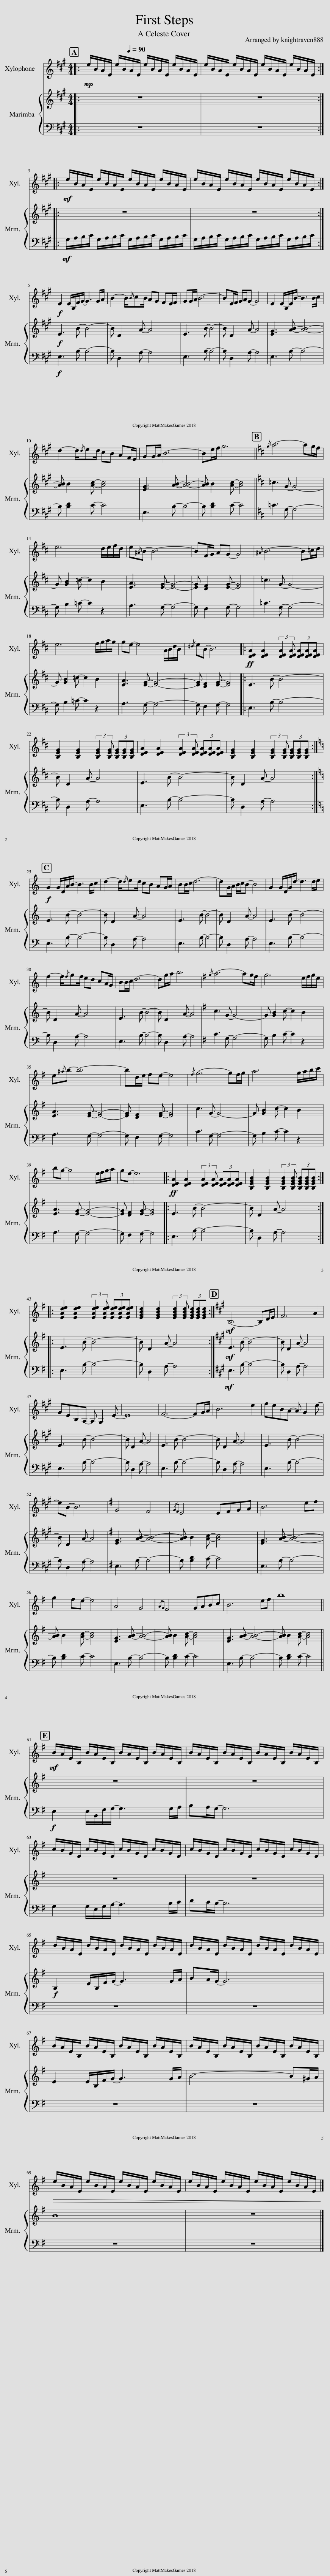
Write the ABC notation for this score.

X:1
%%score 1 { 2 | 3 }
L:1/8
Q:1/4=90
M:4/4
I:linebreak $
K:A
V:1 treble transpose=12
V:2 treble
V:3 bass
V:1
|:!mp! e/B/A/E/ e/B/A/E/ e/B/A/E/ e/B/A/E/ | e/B/A/E/ e/B/A/E/ e/B/A/E/ e/B/A/E/ ::$!mf! e/B/A/E/ e/B/A/E/ e/B/A/E/ e/B/A/E/ | e/B/A/E/ e/B/A/E/ e/B/A/E/ e/B/A/E/ :|$!f! E2 E/B,/F/G/- G3 G/A/ | %5
 B2- B/{/B}cB/ AG FE/F/ | GG/A/ B6- | BE/F/ G/A/G- G4 | E2 E/B,/E/B/- B3 B/c/ |$ d2- d/{/d}ed/ cB AF/E/ | %10
 GG/A/ B6- | Be/f/ g6 ||[K:D]{/g} a6- ag/f/ |$ e6 d/e/f/d/ | e{/^A}B- B6- | %15
 BF/G/ AG- G4 |{/^A} B6- B=c/d/ |$ e6 f/g/a/g/ | ge- e4 A/B/d/B/ |{/^d} eB- B6 |: %20
!ff! [DEA]2 [DEA]2 (3:2:2[DEA]2 [DEA] (3[DEA][DEA][DEA] |$ [B,EG]2 [B,EG]2 (3:2:2[B,EG]2 [B,EG] (3[B,EG][B,EG][B,EG] | [DEA]2 [DEA]2 (3:2:2[DEA]2 [DEA] (3[DEA][DEA][DEA] | [B,EG]2 [B,EG]2 (3:2:2[B,EG]2 [B,EG] (3[B,EG][B,EG][B,EG] :|$[K:C]!f! G2 G/D/A/B/- B3 B/c/ | %25
 d2- d/{/d}ed/ cB AG/A/ | BB/c/ d6- | dG/A/ B/c/B- B4 | G2 G/D/G/d/- d3 d/e/ |$ f2- f/{/f}gf/ ed cA/G/ | %30
 BB/c/ d6- | dg/a/ b6 |[K:G]{/g} a6- ag/f/ | g6 e/f/g/e/ |$ e{/^a}b- b6- | %35
 bd/e/ fe- e4 |{/f} g6- gf/g/ | a6 g/a/b/c'/ |$ bg- g4 e/f/g/a/ | ge- e6 |: %40
!ff! [DEA]2 [DEA]2 (3:2:2[DEA]2 [DEA] (3[DEA][DEA][DEA] | [B,EGB]2 [B,EGB]2 (3:2:2[B,EGB]2 [B,EGB] (3[B,EGB][B,EGB][B,EGB] ::$ [EAde]2 [EAde]2 (3:2:2[EAde]2 [EAde] (3[EAde][EAde][EAde] | [EGBd]2 [EGBd]2 (3:2:2[EGBd]2 [EGBd] (3[EGBd][EGBd][EGBd] :|[K:A]!mf! B,6- B,D/E/ | %45
 F6 A2 |$ GEB,A,- A, G,2 E- | E8 | F6- FG/A/ | B6 e2 | %50
 feBA- A G2 e- |$ eB- B6 |[K:G] G4 F4 |{/GF} E4 EFGA | B6 ef |$ %55
 g2 fe- e4 | A4 G4 |{/AG} F4 GABc | B6 ef | b8 ||$ %60
!mf! B/A/E/B,/ B/A/E/B,/ B/A/E/B,/ B/A/E/B,/ | B/A/E/B,/ B/A/E/B,/ B/A/E/B,/ B/A/E/B,/ |$ c/B/G/E/ c/B/G/E/ c/B/G/E/ c/B/G/E/ | c/B/G/E/ c/B/G/E/ c/B/G/E/ c/B/G/E/ |$ d/B/A/E/ d/B/A/E/ d/B/A/E/ d/B/A/E/ | %65
 d/B/A/E/ d/B/A/E/ d/B/A/E/ d/B/A/E/ |$ B/A/E/B,/ B/A/E/B,/ B/A/E/B,/ B/A/E/B,/ | B/A/E/B,/ B/A/E/B,/ B/A/E/B,/ B/A/E/B,/ |$!>(! e/B/A/E/ e/B/A/E/ e/B/A/E/ e/B/A/E/ | e/B/A/E/ e/B/A/E/ e/B/A/E/ e/B/A/!ppp!E/!>)! |] %70
V:2
|: z8 | z8 ::$ z8 | z8 :|$!f! E3 B- B4- | %5
 B D2 A- A4 | E3 B- B4- | B D2 A- A4 | [EG]3 [AB]- [AB]4- |$ [AB] B2 [Ac]- [Ac]4 | %10
 [EG]3 [AB]- [AB]4- | [AB] B2 [Ac]- [Ac]4 ||[K:D] =c3 G- G4- |$ G [GB]2 =c- c2 B2 | [EA]3 [EG]- [EG]4- | %15
 [EG] [DF]2 [EG]- [EG]4 | =c3 G- G4- |$ G [GB]2 =c- c2 B2 | [EA]3 [EG]- [EG]4- | [EG] [DF]2 [EG]- [EG]4 |: %20
 E3 B- B4- |$ B D2 A- A4 | E3 B- B4- | B D2 A- A4 :|$[K:C] E3 B- B4- | %25
 B D2 A- A4 | E3 B- B4- | B D2 A- A4 | E3 B- B4- |$ B D2 A- A4 | %30
 E3 B- B4- | B D2 A- A4 |[K:G] c3 G- G4- | G [GB]2 c- c2 B2 |$ [EA]3 [EG]- [EG]4- | %35
 [EG] [DF]2 [EG]- [EG]4 | c3 G- G4- | G [GB]2 c- c2 B2 |$ [EA]3 [EG]- [EG]4- | [EG] [DF]2 [EG]- [EG]4 |: %40
 E3 B- B4- | B D2 A- A4 ::$ E3 B- B4- | B D2 A- A4 :|[K:A]!mf! E3 B- B4- | %45
 B D2 A- A4 |$ E3 B- B4- | B D2 A- A4 | E3 B- B4- | B D2 A- A4 | %50
 E3 B- B4- |$ B D2 A- A4 |[K:G] [EG]3 [AB]- [AB]4- | [AB] B2 [Ac]- [Ac]4 | [EG]3 [AB]- [AB]4- |$ %55
 [AB] B2 [Ac]- [Ac]4 | [EG]3 [AB]- [AB]4- | [AB] B2 [Ac]- [Ac]4 | [EG]3 [AB]- [AB]4- | [AB] B2 [Ac]- [Ac]4 ||$ %60
 z8 | z8 |$ z8 | z8 |$!f! B,2 E/B,/F/G/- G3 G/A/ | %65
 BA/G/- G6 |$ E2 E/B,/F/G/- G3 G/A/ | B6- B^G/A/ |$ B8 | z8 |] %70
V:3
|: z8 | z8 ::$!mf! G,/A,/B,/C/ G,/A,/B,/C/ G,/A,/B,/C/ G,/A,/B,/C/ | G,/A,/B,/C/ G,/A,/B,/C/ G,/A,/B,/C/ G,/A,/B,/C/ :|$!f! E,3 B,- B,4- | %5
 B, D,2 A,- A,4 | E,3 B,- B,4- | B, D,2 A,- A,4 | E,3 B,- B,4- |$ B, [B,D]2 C- C4 | %10
 E,3 B,- B,4- | B, [B,D]2 C- C4 ||[K:D] =C3 G,- G,4- |$ G, B,2 =C- C2 z2 | A,3 G,- G,4- | %15
 G, F,2 G,- G,4 | =C3 G,- G,4- |$ G, B,2 =C- C2 z2 | A,3 G,- G,4- | G, F,2 G,- G,4 |: %20
 E,3 B,- B,4- |$ B, D,2 A,- A,4 | E,3 B,- B,4- | B, D,2 A,- A,4 :|$[K:C] E,3 B,- B,4- | %25
 B, D,2 A,- A,4 | E,3 B,- B,4- | B, D,2 A,- A,4 | E,3 B,- B,4- |$ B, D,2 A,- A,4 | %30
 E,3 B,- B,4- | B, D,2 A,- A,4 |[K:G] C3 G,- G,4- | G, B,2 C- C2 z2 |$ A,3 G,- G,4- | %35
 G, F,2 G,- G,4 | C3 G,- G,4- | G, B,2 C- C2 z2 |$ A,3 G,- G,4- | G, F,2 G,- G,4 |: %40
 E,3 B,- B,4- | B, D,2 A,- A,4 ::$ E,3 B,- B,4- | B, D,2 A,- A,4 :|[K:A]!mf! E,3 B,- B,4- | %45
 B, D,2 A,- A,4 |$ E,3 B,- B,4- | B, D,2 A,- A,4 | E,3 B,- B,4- | B, D,2 A,- A,4 | %50
 E,3 B,- B,4- |$ B, D,2 A,- A,4 |[K:G] E,3 B,- B,4- | B, [B,D]2 C- C4 | E,3 B,- B,4- |$ %55
 B, [B,D]2 C- C4 | E,3 B,- B,4- | B, [B,D]2 C- C4 | E,3 B,- B,4- | B, [B,D]2 C- C4 ||$ %60
!f! E,2 E,/B,,/F,/G,/- G,3 G,/A,/ | B,A,/G,/- G,6 |$ G,2 G,/E,/G,/A,/- A,3 B,/C/ | DC/B,/- B,6 |$ z8 | %65
 z8 |$ z8 | z8 |$ z8 | z8 |] %70
